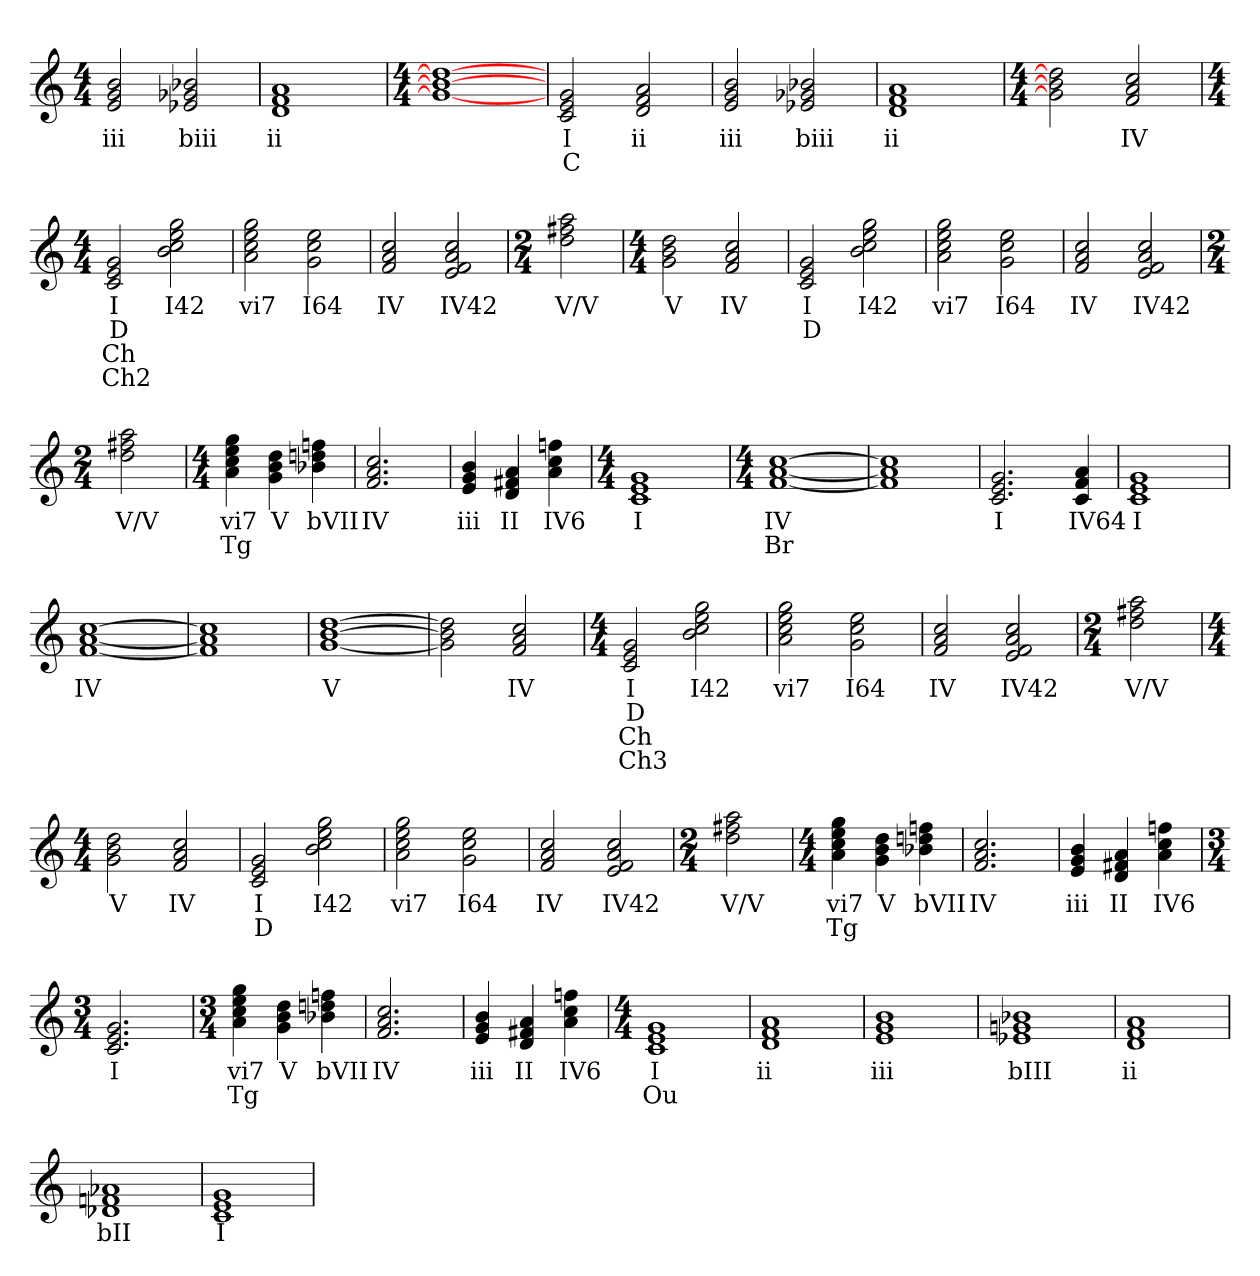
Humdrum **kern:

**kern	**text	**text	**text	**text
*part1	*part1	*part1	*part1	*part1
*staff1	*staff1	*staff1	*staff1	*staff1
*k[]	*	*	*	*
*C:	*	*	*	*
*M4/4	*	*	*	*
=	=	=	=	=
2e 2g 2b	iii	.	.	.
2e-X 2g-X 2b-X	biii	.	.	.
=	=	=	=	=
*k[]	*	*	*	*
*C:	*	*	*	*
1d 1f 1a	ii	.	.	.
=	=	=	=	=
*k[]	*	*	*	*
*C:	*	*	*	*
*M4/4	*	*	*	*
1g_ 1b_ 1dd_	.	.	.	.
=	=	=	=	=
*k[]	*	*	*	*
*C:	*	*	*	*
2c 2e 2g	I	C	.	.
2d 2f 2a	ii	.	.	.
=	=	=	=	=
*k[]	*	*	*	*
*C:	*	*	*	*
2e 2g 2b	iii	.	.	.
2e-X 2g-X 2b-X	biii	.	.	.
=	=	=	=	=
*k[]	*	*	*	*
*C:	*	*	*	*
1d 1f 1a	ii	.	.	.
=	=	=	=	=
*k[]	*	*	*	*
*C:	*	*	*	*
*M4/4	*	*	*	*
2g] 2b] 2dd]	.	.	.	.
2f 2a 2cc	IV	.	.	.
=	=	=	=	=
*k[]	*	*	*	*
*C:	*	*	*	*
*M4/4	*	*	*	*
2c 2e 2g	I	D	Ch	Ch2
2b 2cc 2ee 2gg	I42	.	.	.
=	=	=	=	=
*k[]	*	*	*	*
*C:	*	*	*	*
2a 2cc 2ee 2gg	vi7	.	.	.
2g 2cc 2ee	I64	.	.	.
=	=	=	=	=
*k[]	*	*	*	*
*C:	*	*	*	*
2f 2a 2cc	IV	.	.	.
2e 2f 2a 2cc	IV42	.	.	.
=	=	=	=	=
*k[]	*	*	*	*
*C:	*	*	*	*
*M2/4	*	*	*	*
2dd 2ff#X 2aa	V/V	.	.	.
=	=	=	=	=
*k[]	*	*	*	*
*C:	*	*	*	*
*M4/4	*	*	*	*
2g 2b 2dd	V	.	.	.
2f 2a 2cc	IV	.	.	.
=	=	=	=	=
*k[]	*	*	*	*
*C:	*	*	*	*
2c 2e 2g	I	D	.	.
2b 2cc 2ee 2gg	I42	.	.	.
=	=	=	=	=
*k[]	*	*	*	*
*C:	*	*	*	*
2a 2cc 2ee 2gg	vi7	.	.	.
2g 2cc 2ee	I64	.	.	.
=	=	=	=	=
*k[]	*	*	*	*
*C:	*	*	*	*
2f 2a 2cc	IV	.	.	.
2e 2f 2a 2cc	IV42	.	.	.
=	=	=	=	=
*k[]	*	*	*	*
*C:	*	*	*	*
*M2/4	*	*	*	*
2dd 2ff#X 2aa	V/V	.	.	.
=	=	=	=	=
*k[]	*	*	*	*
*C:	*	*	*	*
*M4/4	*	*	*	*
4a 4cc 4ee 4gg	vi7	Tg	.	.
4g 4b 4dd	V	.	.	.
4b-X 4ddn 4ffn	bVII	.	.	.
=	=	=	=	=
*k[]	*	*	*	*
*C:	*	*	*	*
2.f 2.a 2.cc	IV	.	.	.
=	=	=	=	=
*k[]	*	*	*	*
*C:	*	*	*	*
4e 4g 4b	iii	.	.	.
4d 4f#X 4a	II	.	.	.
4a 4cc 4ffn	IV6	.	.	.
=	=	=	=	=
*k[]	*	*	*	*
*C:	*	*	*	*
*M4/4	*	*	*	*
1c 1e 1g	I	.	.	.
=	=	=	=	=
*k[]	*	*	*	*
*C:	*	*	*	*
*M4/4	*	*	*	*
[1f [1a [1cc	IV	Br	.	.
=	=	=	=	=
*k[]	*	*	*	*
*C:	*	*	*	*
1f] 1a] 1cc]	.	.	.	.
=	=	=	=	=
*k[]	*	*	*	*
*C:	*	*	*	*
2.c 2.e 2.g	I	.	.	.
4c 4f 4a	IV64	.	.	.
=	=	=	=	=
*k[]	*	*	*	*
*C:	*	*	*	*
1c 1e 1g	I	.	.	.
=	=	=	=	=
*k[]	*	*	*	*
*C:	*	*	*	*
[1f [1a [1cc	IV	.	.	.
=	=	=	=	=
*k[]	*	*	*	*
*C:	*	*	*	*
1f] 1a] 1cc]	.	.	.	.
=	=	=	=	=
*k[]	*	*	*	*
*C:	*	*	*	*
[1g [1b [1dd	V	.	.	.
=	=	=	=	=
*k[]	*	*	*	*
*C:	*	*	*	*
2g] 2b] 2dd]	.	.	.	.
2f 2a 2cc	IV	.	.	.
=	=	=	=	=
*k[]	*	*	*	*
*C:	*	*	*	*
*M4/4	*	*	*	*
2c 2e 2g	I	D	Ch	Ch3
2b 2cc 2ee 2gg	I42	.	.	.
=	=	=	=	=
*k[]	*	*	*	*
*C:	*	*	*	*
2a 2cc 2ee 2gg	vi7	.	.	.
2g 2cc 2ee	I64	.	.	.
=	=	=	=	=
*k[]	*	*	*	*
*C:	*	*	*	*
2f 2a 2cc	IV	.	.	.
2e 2f 2a 2cc	IV42	.	.	.
=	=	=	=	=
*k[]	*	*	*	*
*C:	*	*	*	*
*M2/4	*	*	*	*
2dd 2ff#X 2aa	V/V	.	.	.
=	=	=	=	=
*k[]	*	*	*	*
*C:	*	*	*	*
*M4/4	*	*	*	*
2g 2b 2dd	V	.	.	.
2f 2a 2cc	IV	.	.	.
=	=	=	=	=
*k[]	*	*	*	*
*C:	*	*	*	*
2c 2e 2g	I	D	.	.
2b 2cc 2ee 2gg	I42	.	.	.
=	=	=	=	=
*k[]	*	*	*	*
*C:	*	*	*	*
2a 2cc 2ee 2gg	vi7	.	.	.
2g 2cc 2ee	I64	.	.	.
=	=	=	=	=
*k[]	*	*	*	*
*C:	*	*	*	*
2f 2a 2cc	IV	.	.	.
2e 2f 2a 2cc	IV42	.	.	.
=	=	=	=	=
*k[]	*	*	*	*
*C:	*	*	*	*
*M2/4	*	*	*	*
2dd 2ff#X 2aa	V/V	.	.	.
=	=	=	=	=
*k[]	*	*	*	*
*C:	*	*	*	*
*M4/4	*	*	*	*
4a 4cc 4ee 4gg	vi7	Tg	.	.
4g 4b 4dd	V	.	.	.
4b-X 4ddn 4ffn	bVII	.	.	.
=	=	=	=	=
*k[]	*	*	*	*
*C:	*	*	*	*
2.f 2.a 2.cc	IV	.	.	.
=	=	=	=	=
*k[]	*	*	*	*
*C:	*	*	*	*
4e 4g 4b	iii	.	.	.
4d 4f#X 4a	II	.	.	.
4a 4cc 4ffn	IV6	.	.	.
=	=	=	=	=
*k[]	*	*	*	*
*C:	*	*	*	*
*M3/4	*	*	*	*
2.c 2.e 2.g	I	.	.	.
=	=	=	=	=
*k[]	*	*	*	*
*C:	*	*	*	*
*M3/4	*	*	*	*
4a 4cc 4ee 4gg	vi7	Tg	.	.
4g 4b 4dd	V	.	.	.
4b-X 4ddn 4ffn	bVII	.	.	.
=	=	=	=	=
*k[]	*	*	*	*
*C:	*	*	*	*
2.f 2.a 2.cc	IV	.	.	.
=	=	=	=	=
*k[]	*	*	*	*
*C:	*	*	*	*
4e 4g 4b	iii	.	.	.
4d 4f#X 4a	II	.	.	.
4a 4cc 4ffn	IV6	.	.	.
=	=	=	=	=
*k[]	*	*	*	*
*C:	*	*	*	*
*M4/4	*	*	*	*
1c 1e 1g	I	Ou	.	.
=	=	=	=	=
*k[]	*	*	*	*
*C:	*	*	*	*
1d 1f 1a	ii	.	.	.
=	=	=	=	=
*k[]	*	*	*	*
*C:	*	*	*	*
1e 1g 1b	iii	.	.	.
=	=	=	=	=
*k[]	*	*	*	*
*C:	*	*	*	*
1e-X 1gn 1b-X	bIII	.	.	.
=	=	=	=	=
*k[]	*	*	*	*
*C:	*	*	*	*
1d 1f 1a	ii	.	.	.
=	=	=	=	=
*k[]	*	*	*	*
*C:	*	*	*	*
1d-X 1fn 1a-X	bII	.	.	.
=	=	=	=	=
*k[]	*	*	*	*
*C:	*	*	*	*
1c 1e 1g	I	.	.	.
=	=	=	=	=
*-	*-	*-	*-	*-
